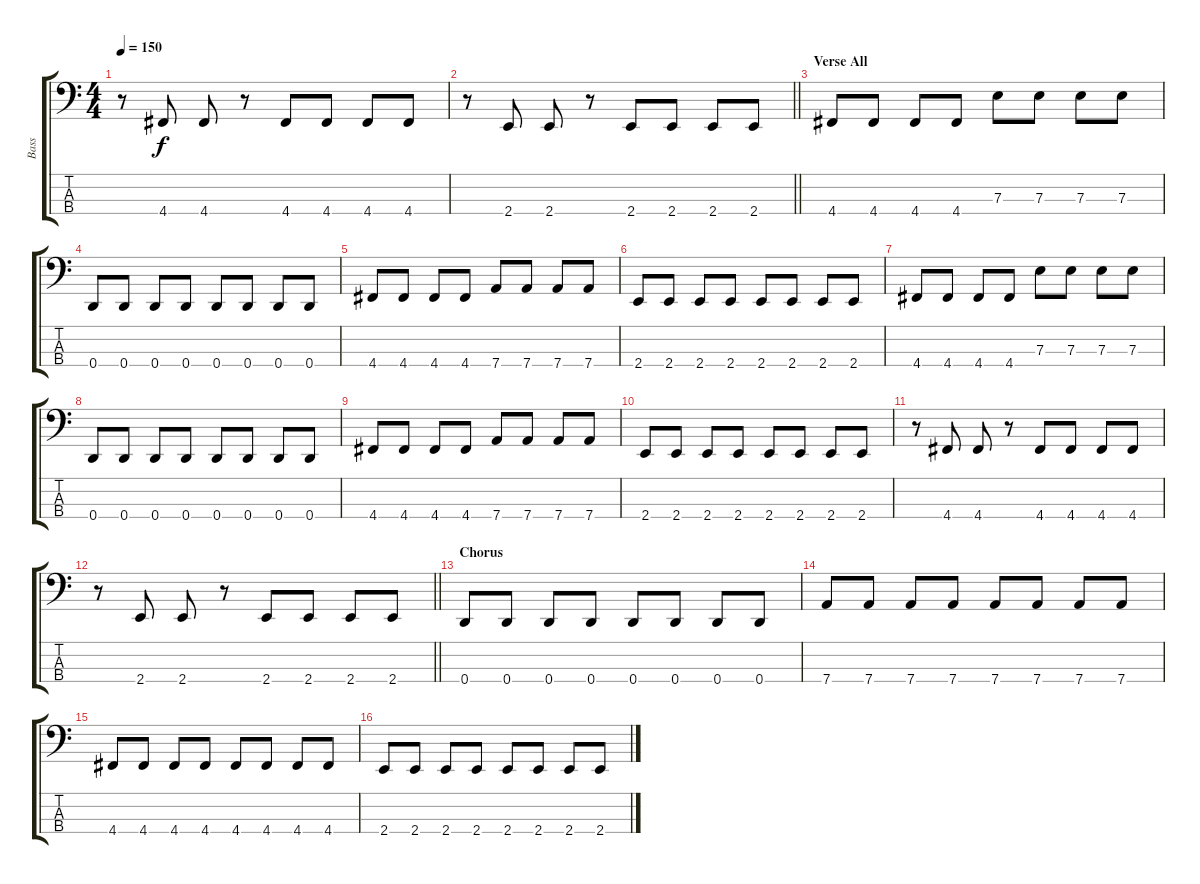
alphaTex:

\track ("Bass" "Bass") {instrument electricbasspick}
\staff {score tabs}
\tuning (G2 D2 A1 D1) {hide}
\ts (4 4)
\tempo 150
\clef f4
\ks c
r.8{dy f} 4.4.8 4.4.8 r.8 4.4.8 4.4.8 4.4.8 4.4.8 |
\barLineRight lightlight
r.8 2.4.8 2.4.8 r.8 2.4.8 2.4.8 2.4.8 2.4.8 |
\section ("" "Verse All")
4.4.8 4.4.8 4.4.8 4.4.8 7.3.8 7.3.8 7.3.8 7.3.8 |
0.4.8 0.4.8 0.4.8 0.4.8 0.4.8 0.4.8 0.4.8 0.4.8 |
4.4.8 4.4.8 4.4.8 4.4.8 7.4.8 7.4.8 7.4.8 7.4.8 |
2.4.8 2.4.8 2.4.8 2.4.8 2.4.8 2.4.8 2.4.8 2.4.8 |
4.4.8 4.4.8 4.4.8 4.4.8 7.3.8 7.3.8 7.3.8 7.3.8 |
0.4.8 0.4.8 0.4.8 0.4.8 0.4.8 0.4.8 0.4.8 0.4.8 |
4.4.8 4.4.8 4.4.8 4.4.8 7.4.8 7.4.8 7.4.8 7.4.8 |
2.4.8 2.4.8 2.4.8 2.4.8 2.4.8 2.4.8 2.4.8 2.4.8 |
r.8 4.4.8 4.4.8 r.8 4.4.8 4.4.8 4.4.8 4.4.8 |
\barLineRight lightlight
r.8 2.4.8 2.4.8 r.8 2.4.8 2.4.8 2.4.8 2.4.8 |
\section ("" "Chorus")
0.4.8 0.4.8 0.4.8 0.4.8 0.4.8 0.4.8 0.4.8 0.4.8 |
7.4.8 7.4.8 7.4.8 7.4.8 7.4.8 7.4.8 7.4.8 7.4.8 |
4.4.8 4.4.8 4.4.8 4.4.8 4.4.8 4.4.8 4.4.8 4.4.8 |
2.4.8 2.4.8 2.4.8 2.4.8 2.4.8 2.4.8 2.4.8 2.4.8
